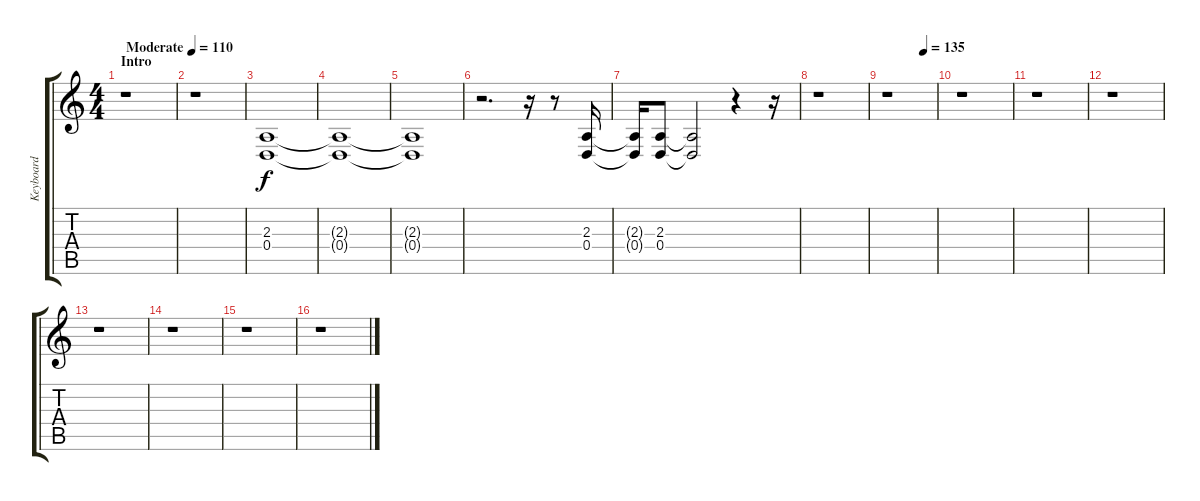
\track ("Keyboard" "Keyboard") {instrument electricgrandpiano}
\staff {score tabs}
\tuning (E4 B3 G3 D3 A2 E2) {hide}
\ts (4 4)
\section ("" "Intro")
\tempo (110 "Moderate")
\clef g2
\ks c
r.1{dy f instrument electricgrandpiano} |
r.1 |
(2.3 0.4).1 |
(2.3{t} 0.4{t}).1 |
(2.3{t} 0.4{t}).1 |
r.2{d} r.16 r.8 (2.3 0.4).16{volume 9} |
(2.3{t} 0.4{t}).16 (2.3 0.4).8 (2.3{t} 0.4{t}).2 r.4 r.16 |
r.1 |
\tempo (135 0.75)
r.1 |
r.1 |
r.1 |
r.1 |
r.1 |
r.1 |
r.1 |
r.1
